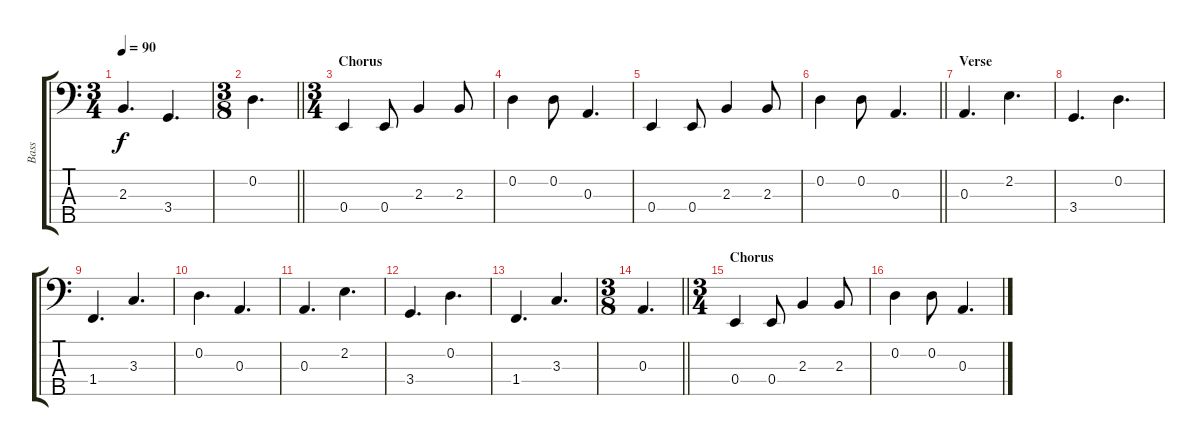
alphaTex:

\track ("Bass" "Bass") {instrument electricbassfinger}
\staff {score tabs}
\tuning (G2 D2 A1 E1 B0) {hide}
\ts (3 4)
\tempo 90
\clef f4
\ks c
2.3.4{d dy f} 3.4.4{d} |
\ts (3 8)
\barLineRight lightlight
0.2.4{d} |
\ts (3 4)
\section ("" "Chorus")
0.4.4 0.4.8 2.3.4 2.3.8 |
0.2.4 0.2.8 0.3.4{d} |
0.4.4 0.4.8 2.3.4 2.3.8 |
\barLineRight lightlight
0.2.4 0.2.8 0.3.4{d} |
\section ("" "Verse")
0.3.4{d} 2.2.4{d} |
3.4.4{d} 0.2.4{d} |
1.4.4{d} 3.3.4{d} |
0.2.4{d} 0.3.4{d} |
0.3.4{d} 2.2.4{d} |
3.4.4{d} 0.2.4{d} |
1.4.4{d} 3.3.4{d} |
\ts (3 8)
\barLineRight lightlight
0.3.4{d} |
\ts (3 4)
\section ("" "Chorus")
0.4.4 0.4.8 2.3.4 2.3.8 |
0.2.4 0.2.8 0.3.4{d}
